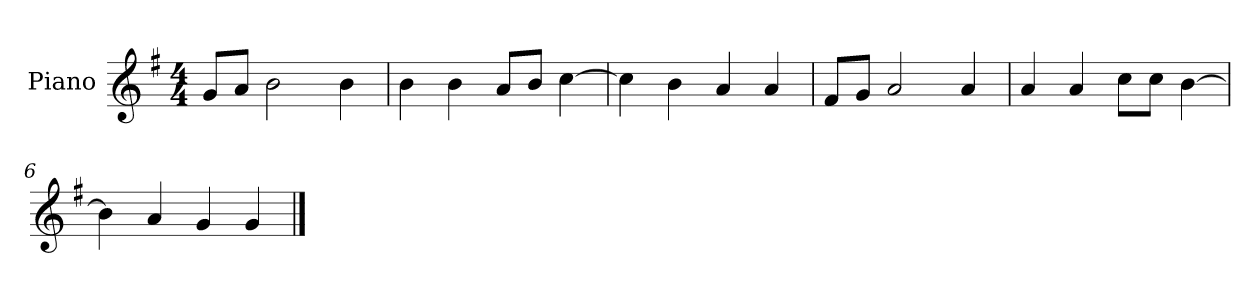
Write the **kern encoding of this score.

**kern
*part1
*staff1
*I"Piano
*I'P-no
*clefG2
*k[f#]
*M4/4
*MM90
=1
8g/L
8a/J
2b\
4b\
=2
4b\
4b\
8a/L
8b/J
[4cc\
=3
4cc\]
4b\
4a/
4a/
=4
8f#/L
8g/J
2a/
4a/
=5
4a/
4a/
8cc\L
8cc\J
[4b\
=6
4b\]
4a/
4g/
4g/
==
*-
